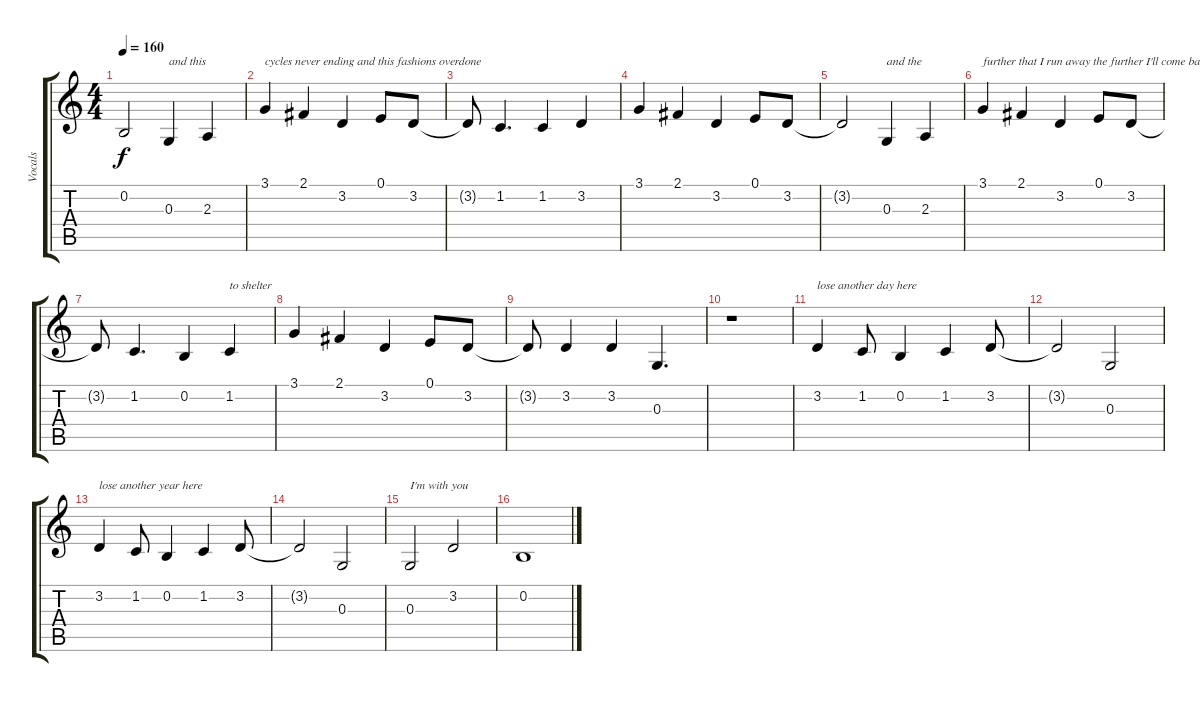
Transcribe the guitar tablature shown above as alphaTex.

\track ("Vocals" "Vocals") {instrument lead6voice}
\staff {score tabs}
\tuning (E4 B3 G3 D3 A2 E2) {hide}
\ts (4 4)
\tempo 160
\clef g2
\ks c
0.2{t}.2{dy f} 0.3.4{txt "and this"} 2.3.4 |
3.1.4{txt "cycles never ending and this fashions overdone"} 2.1.4 3.2.4 0.1.8 3.2.8 |
3.2{t}.8 1.2.4{d} 1.2.4 3.2.4 |
3.1.4 2.1.4 3.2.4 0.1.8 3.2.8 |
3.2{t}.2 0.3.4{txt "and the"} 2.3.4 |
3.1.4{txt "further that I run away the further I'll come back"} 2.1.4 3.2.4 0.1.8 3.2.8 |
3.2{t}.8 1.2.4{d} 0.2.4 1.2.4{txt "to shelter"} |
3.1.4 2.1.4 3.2.4 0.1.8 3.2.8 |
3.2{t}.8 3.2.4 3.2.4 0.3.4{d} |
r.1 |
3.2.4{txt "lose another day here"} 1.2.8 0.2.4 1.2.4 3.2.8 |
3.2{t}.2 0.3.2 |
3.2.4{txt "lose another year here"} 1.2.8 0.2.4 1.2.4 3.2.8 |
3.2{t}.2 0.3.2 |
0.3.2{txt "I'm with you"} 3.2.2 |
0.2.1
